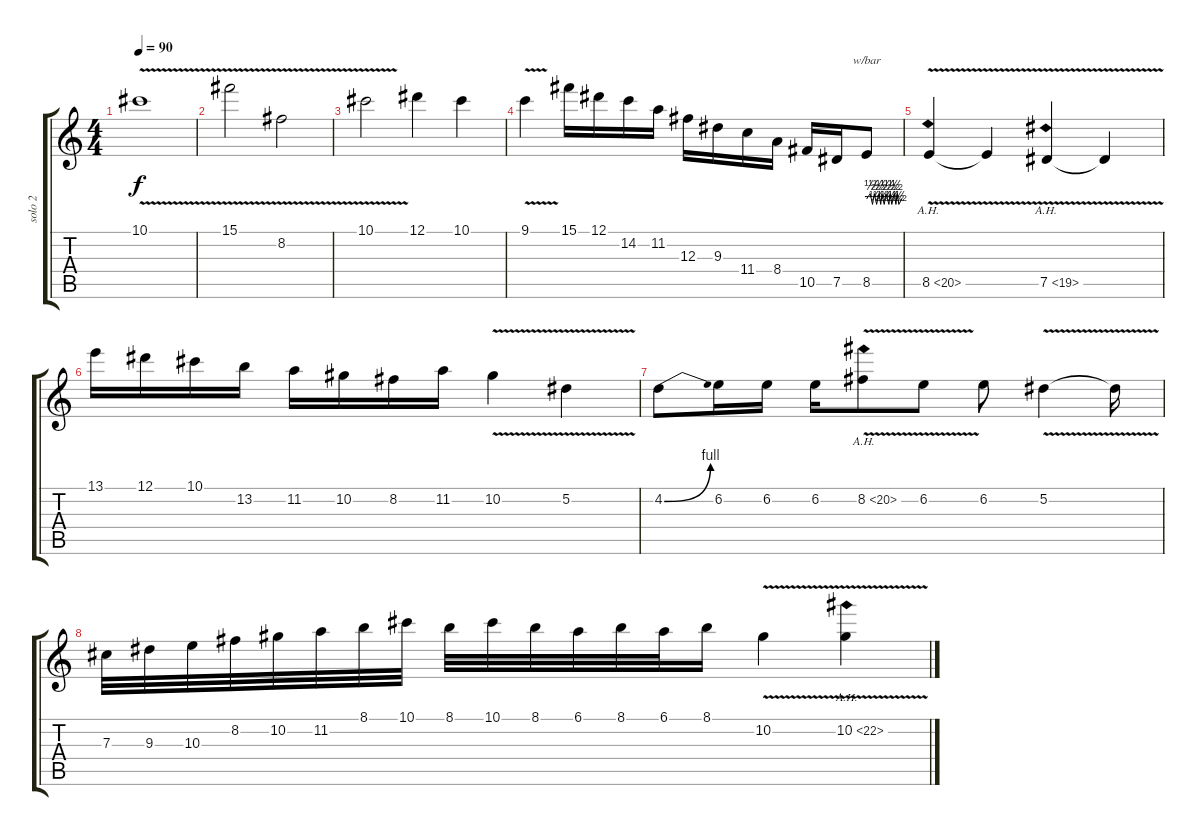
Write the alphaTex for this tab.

\track ("solo 2" "solo 2") {instrument overdrivenguitar}
\staff {score tabs}
\tuning (Eb4 Bb3 Gb3 Db3 Ab2 Eb2) {hide}
\ts (4 4)
\tempo 90
\clef g2
\ks c
10.1{v}.1{dy f} |
15.1{v}.2 8.2{v}.2 |
10.1{v}.2 12.1.4 10.1.4 |
9.1{v}.4 15.1.16 12.1.16 14.2.16 11.2.16 12.3.16 9.3.16 11.4.16 8.4.16 10.5.16 7.5.16 8.5.8{tbe (custom default 0 0 6 2 10 -2 13 2 17 -2 21 2 24 -2 26 2 30 -2 33 2 38 -2 40 2 43 -2 47 2 50 -2 52 2 55 -2 60 0)} |
8.5{ah 12 v}.4 8.5{t}.4 7.5{ah 12 v}.4 7.5{t}.4 |
13.1.16 12.1.16 10.1.16 13.2.16 11.2.16 10.2.16 8.2.16 11.2.16 10.2{v}.4 5.2{v}.4 |
4.2{be (bend 0 0 60 4)}.8 6.2.16 6.2.16 6.2.16 8.2{ah 12 v}.8 6.2{v}.8 6.2.8 5.2{v}.4 5.2{t}.16 |
7.3.32 9.3.32 10.3.32 8.2.32 10.2.32 11.2.32 8.1.32 10.1.32 8.1.32 10.1.32 8.1.32 6.1.32 8.1.32 6.1.32 8.1.16 10.2{v}.4 10.2{ah 12 v}.4
